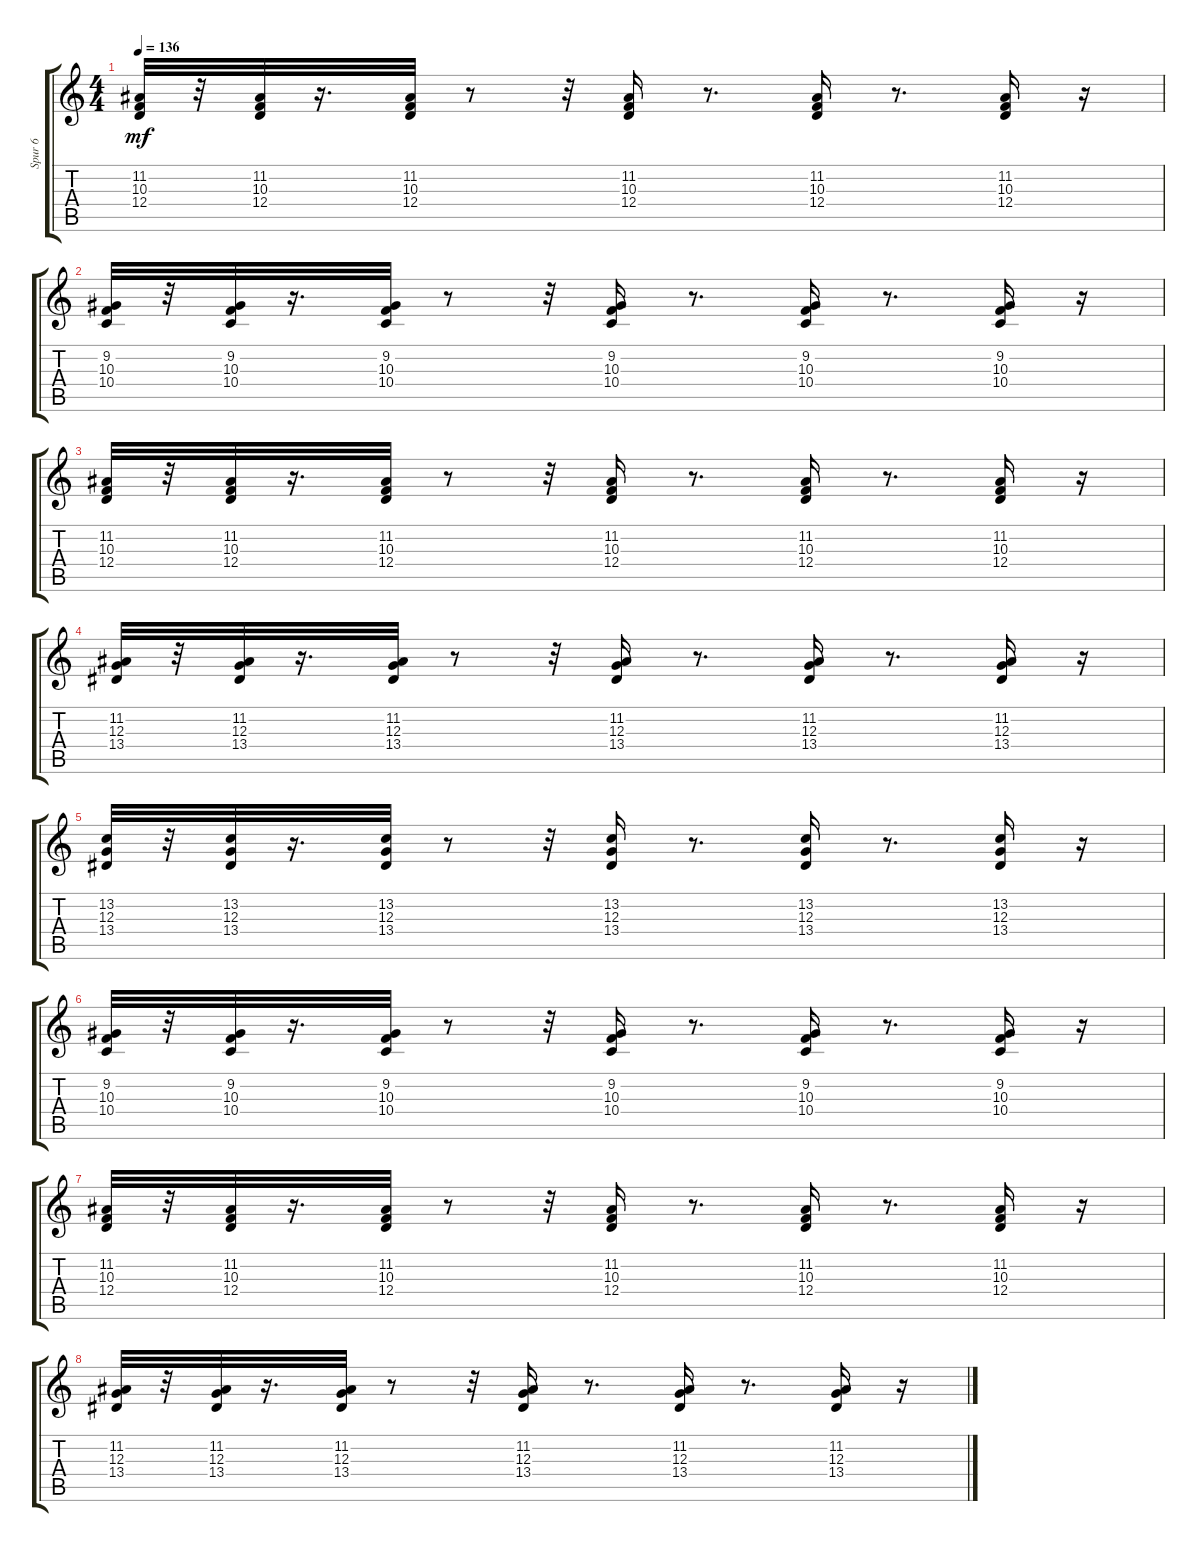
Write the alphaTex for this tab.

\track ("Spur 6" "Spur 6") {instrument shamisen}
\staff {score tabs}
\tuning (E4 B3 G3 D3 A2 E2) {hide}
\ts (4 4)
\tempo 136
\clef g2
\ks c
(11.2 10.3 12.4).32{dy mf} r.32 (11.2 10.3 12.4).32 r.16{d} (11.2 10.3 12.4).32 r.8 r.32 (11.2 10.3 12.4).16 r.8{d} (11.2 10.3 12.4).16 r.8{d} (11.2 10.3 12.4).16 r.16 |
(9.2 10.3 10.4).32 r.32 (9.2 10.3 10.4).32 r.16{d} (9.2 10.3 10.4).32 r.8 r.32 (9.2 10.3 10.4).16 r.8{d} (9.2 10.3 10.4).16 r.8{d} (9.2 10.3 10.4).16 r.16 |
(11.2 10.3 12.4).32 r.32 (11.2 10.3 12.4).32 r.16{d} (11.2 10.3 12.4).32 r.8 r.32 (11.2 10.3 12.4).16 r.8{d} (11.2 10.3 12.4).16 r.8{d} (11.2 10.3 12.4).16 r.16 |
(11.2 12.3 13.4).32 r.32 (11.2 12.3 13.4).32 r.16{d} (11.2 12.3 13.4).32 r.8 r.32 (11.2 12.3 13.4).16 r.8{d} (11.2 12.3 13.4).16 r.8{d} (11.2 12.3 13.4).16 r.16 |
(13.2 12.3 13.4).32 r.32 (13.2 12.3 13.4).32 r.16{d} (13.2 12.3 13.4).32 r.8 r.32 (13.2 12.3 13.4).16 r.8{d} (13.2 12.3 13.4).16 r.8{d} (13.2 12.3 13.4).16 r.16 |
(9.2 10.3 10.4).32 r.32 (9.2 10.3 10.4).32 r.16{d} (9.2 10.3 10.4).32 r.8 r.32 (9.2 10.3 10.4).16 r.8{d} (9.2 10.3 10.4).16 r.8{d} (9.2 10.3 10.4).16 r.16 |
(11.2 10.3 12.4).32 r.32 (11.2 10.3 12.4).32 r.16{d} (11.2 10.3 12.4).32 r.8 r.32 (11.2 10.3 12.4).16 r.8{d} (11.2 10.3 12.4).16 r.8{d} (11.2 10.3 12.4).16 r.16 |
(11.2 12.3 13.4).32 r.32 (11.2 12.3 13.4).32 r.16{d} (11.2 12.3 13.4).32 r.8 r.32 (11.2 12.3 13.4).16 r.8{d} (11.2 12.3 13.4).16 r.8{d} (11.2 12.3 13.4).16 r.16
